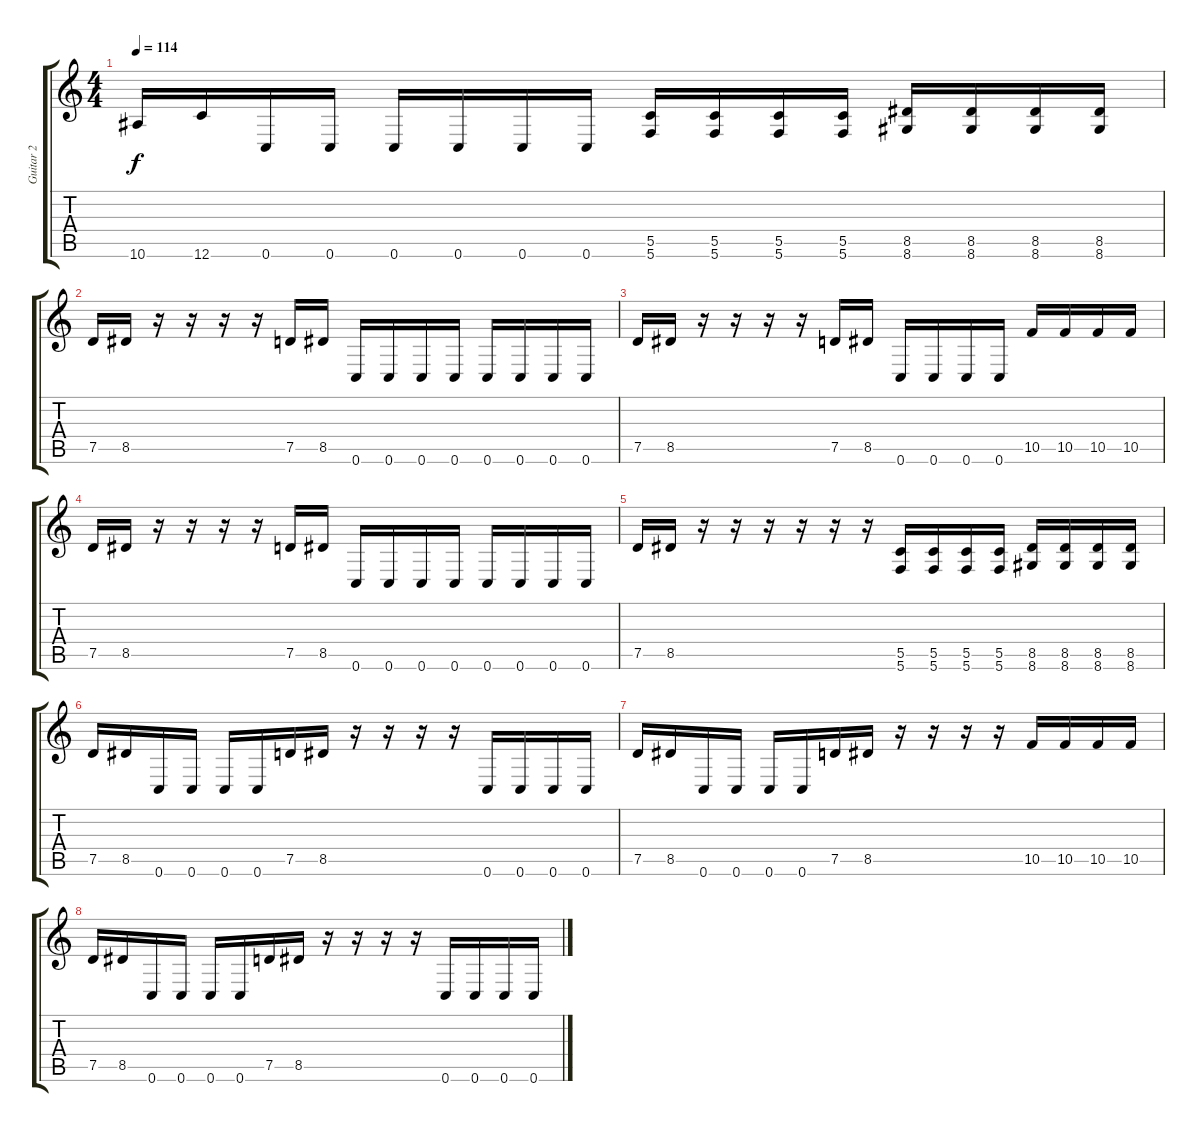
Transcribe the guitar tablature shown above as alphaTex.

\track ("Guitar 2" "Guitar 2") {instrument distortionguitar bank 255}
\staff {score tabs}
\tuning (E4 C4 G3 C3 G2 C2) {hide}
\ts (4 4)
\tempo 114
\clef g2
\ks c
10.6.16{dy f} 12.6.16 0.6.16 0.6.16 0.6.16 0.6.16 0.6.16 0.6.16 (5.5 5.6).16 (5.5 5.6).16 (5.5 5.6).16 (5.5 5.6).16 (8.5 8.6).16 (8.5 8.6).16 (8.5 8.6).16 (8.5 8.6).16 |
7.5.16 8.5.16 r.16 r.16 r.16 r.16 7.5.16 8.5.16 0.6.16 0.6.16 0.6.16 0.6.16 0.6.16 0.6.16 0.6.16 0.6.16 |
7.5.16 8.5.16 r.16 r.16 r.16 r.16 7.5.16 8.5.16 0.6.16 0.6.16 0.6.16 0.6.16 10.5.16 10.5.16 10.5.16 10.5.16 |
7.5.16 8.5.16 r.16 r.16 r.16 r.16 7.5.16 8.5.16 0.6.16 0.6.16 0.6.16 0.6.16 0.6.16 0.6.16 0.6.16 0.6.16 |
7.5.16 8.5.16 r.16 r.16 r.16 r.16 r.16 r.16 (5.5 5.6).16 (5.5 5.6).16 (5.5 5.6).16 (5.5 5.6).16 (8.5 8.6).16 (8.5 8.6).16 (8.5 8.6).16 (8.5 8.6).16 |
7.5.16 8.5.16 0.6.16 0.6.16 0.6.16 0.6.16 7.5.16 8.5.16 r.16 r.16 r.16 r.16 0.6.16 0.6.16 0.6.16 0.6.16 |
7.5.16 8.5.16 0.6.16 0.6.16 0.6.16 0.6.16 7.5.16 8.5.16 r.16 r.16 r.16 r.16 10.5.16 10.5.16 10.5.16 10.5.16 |
7.5.16 8.5.16 0.6.16 0.6.16 0.6.16 0.6.16 7.5.16 8.5.16 r.16 r.16 r.16 r.16 0.6.16 0.6.16 0.6.16 0.6.16
